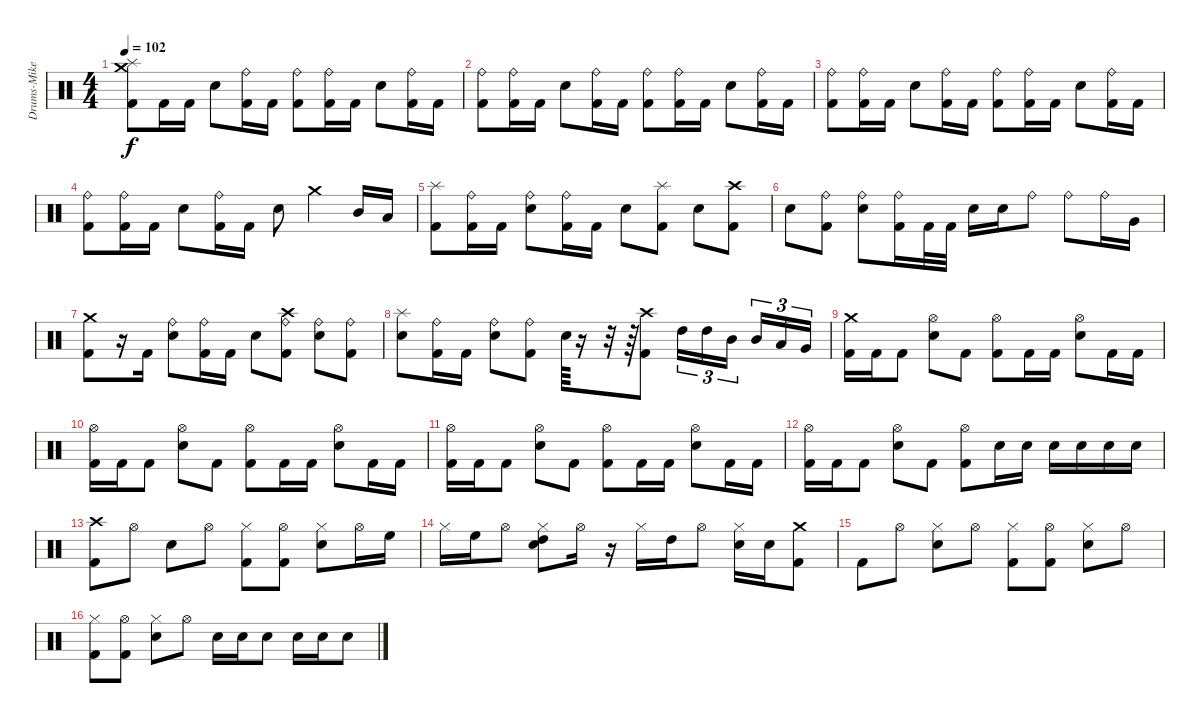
\track ("Drums-Mike Portnoy" "Drums-Mike") {instrument percussion}
\staff {score}
\articulation defaults
\ts (4 4)
\tempo 102
\clef neutral
\ks c
("Kick (hit) 2" "Splash (hit)" "Crash medium (hit)").8{dy f} "Kick (hit) 2".16 "Kick (hit) 2".16 "Electric Snare (hit)".8 ("Kick (hit) 2" "Ride (bell)").16 "Kick (hit) 2".16 ("Kick (hit) 2" "Ride (bell)").8 ("Kick (hit) 2" "Ride (bell)").16 "Kick (hit) 2".16 "Electric Snare (hit)".8 ("Kick (hit) 2" "Ride (bell)").16 "Kick (hit) 2".16 |
("Kick (hit) 2" "Ride (bell)").8 ("Kick (hit) 2" "Ride (bell)").16 "Kick (hit) 2".16 "Electric Snare (hit)".8 ("Kick (hit) 2" "Ride (bell)").16 "Kick (hit) 2".16 ("Kick (hit) 2" "Ride (bell)").8 ("Kick (hit) 2" "Ride (bell)").16 "Kick (hit) 2".16 "Electric Snare (hit)".8 ("Kick (hit) 2" "Ride (bell)").16 "Kick (hit) 2".16 |
("Kick (hit) 2" "Ride (bell)").8 ("Kick (hit) 2" "Ride (bell)").16 "Kick (hit) 2".16 "Electric Snare (hit)".8 ("Kick (hit) 2" "Ride (bell)").16 "Kick (hit) 2".16 ("Kick (hit) 2" "Ride (bell)").8 ("Kick (hit) 2" "Ride (bell)").16 "Kick (hit) 2".16 "Electric Snare (hit)".8 ("Kick (hit) 2" "Ride (bell)").16 "Kick (hit) 2".16 |
("Kick (hit) 2" "Ride (bell)").8 ("Kick (hit) 2" "Ride (bell)").16 "Kick (hit) 2".16 "Electric Snare (hit)".8 ("Kick (hit) 2" "Ride (bell)").16 "Kick (hit) 2".16 "Electric Snare (hit)".8 "Crash medium (hit)".4 "Mid Tom (hit)".16 "Low Tom (hit)".16 |
("Kick (hit) 2" "Splash (hit)").8 ("Kick (hit) 2" "Ride (bell)").16 "Kick (hit) 2".16 ("Electric Snare (hit)" "Ride (bell)").8 ("Kick (hit) 2" "Ride (bell)").16 "Kick (hit) 2".16 "Electric Snare (hit)".8 ("Kick (hit) 2" "Splash (hit)").8 "Electric Snare (hit)".8 ("Kick (hit) 2" "Crash high (hit)").8 |
"Electric Snare (hit)".8 ("Kick (hit) 2" "Ride (bell)").8 ("Electric Snare (hit)" "Ride (bell)").8 ("Kick (hit) 2" "Ride (bell)").16 "Kick (hit) 2".32 "Kick (hit) 2".32 "Electric Snare (hit)".16 "Electric Snare (hit)".16 "Ride (bell)".8 "Ride (bell)".8 "Ride (bell)".16 "Very Low Tom (hit)".16 |
("Kick (hit) 2" "Crash medium (hit)").8 r.16 "Kick (hit) 2".16 ("Electric Snare (hit)" "Ride (bell)").8 ("Kick (hit) 2" "Ride (bell)").16 "Kick (hit) 2".16 "Electric Snare (hit)".8 ("Kick (hit) 2" "Crash high (hit)" "Ride (bell)").8 ("Electric Snare (hit)" "Ride (bell)").8 ("Kick (hit) 2" "Ride (bell)").8 |
("Splash (hit)" "Electric Snare (hit)").8 ("Kick (hit) 2" "Ride (bell)").16 "Kick (hit) 2".16 ("Electric Snare (hit)" "Ride (bell)").8 ("Kick (hit) 2" "Ride (bell)").8 "Electric Snare (hit)".64 r.16 r.32 r.64 ("Kick (hit) 2" "Crash high (hit)").8 "High Tom (hit)".16{tu (3 2)} "High Tom (hit)".16{tu (3 2)} "Mid Tom (hit)".16{tu (3 2)} "Mid Tom (hit)".16{tu (3 2)} "Low Tom (hit)".16{tu (3 2)} "Very Low Tom (hit)".16{tu (3 2)} |
("Kick (hit) 2" "Crash medium (hit)").16 "Kick (hit) 2".16 "Kick (hit) 2".8 ("Hi-Hat (open)" "Electric Snare (hit)").8 "Kick (hit) 2".8 ("Kick (hit) 2" "Hi-Hat (open)").8 "Kick (hit) 2".16 "Kick (hit) 2".16 ("Hi-Hat (open)" "Electric Snare (hit)").8 "Kick (hit) 2".16 "Kick (hit) 2".16 |
("Kick (hit) 2" "Hi-Hat (open)").16 "Kick (hit) 2".16 "Kick (hit) 2".8 ("Hi-Hat (open)" "Electric Snare (hit)").8 "Kick (hit) 2".8 ("Kick (hit) 2" "Hi-Hat (open)").8 "Kick (hit) 2".16 "Kick (hit) 2".16 ("Hi-Hat (open)" "Electric Snare (hit)").8 "Kick (hit) 2".16 "Kick (hit) 2".16 |
("Kick (hit) 2" "Hi-Hat (open)").16 "Kick (hit) 2".16 "Kick (hit) 2".8 ("Hi-Hat (open)" "Electric Snare (hit)").8 "Kick (hit) 2".8 ("Kick (hit) 2" "Hi-Hat (open)").8 "Kick (hit) 2".16 "Kick (hit) 2".16 ("Hi-Hat (open)" "Electric Snare (hit)").8 "Kick (hit) 2".16 "Kick (hit) 2".16 |
("Kick (hit) 2" "Hi-Hat (open)").16 "Kick (hit) 2".16 "Kick (hit) 2".8 ("Hi-Hat (open)" "Electric Snare (hit)").8 "Kick (hit) 2".8 ("Kick (hit) 2" "Hi-Hat (open)").8 "Electric Snare (hit)".16 "Electric Snare (hit)".16 "Electric Snare (hit)".16 "Electric Snare (hit)".16 "Electric Snare (hit)".16 "Electric Snare (hit)".16 |
("Kick (hit) 2" "Crash high (hit)").8 "Hi-Hat (open)".8 "Electric Snare (hit)".8 "Hi-Hat (open)".8 ("Kick (hit) 2" "Hi-Hat (closed)").8 ("Kick (hit) 2" "Hi-Hat (open)").8 ("Hi-Hat (closed)" "Electric Snare (hit)").8 "Hi-Hat (open)".16 "High Floor Tom (hit)".16 |
"Hi-Hat (closed)".16 "High Floor Tom (hit)".16 "Hi-Hat (open)".8 ("Hi-Hat (closed)" "High Tom (hit)" "Electric Snare (hit)").8 "Hi-Hat (open)".16 r.16 "Hi-Hat (closed)".16 "High Tom (hit)".16 "Hi-Hat (open)".8 ("Hi-Hat (closed)" "Electric Snare (hit)").16 "Electric Snare (hit)".16 ("Kick (hit) 2" "Crash medium (hit)").8 |
"Kick (hit) 2".8 "Hi-Hat (open)".8 ("Hi-Hat (closed)" "Electric Snare (hit)").8 "Hi-Hat (open)".8 ("Kick (hit) 2" "Hi-Hat (closed)").8 ("Kick (hit) 2" "Hi-Hat (open)").8 ("Hi-Hat (closed)" "Electric Snare (hit)").8 "Hi-Hat (open)".8 |
("Kick (hit) 2" "Hi-Hat (closed)").8 ("Kick (hit) 2" "Hi-Hat (open)").8 ("Hi-Hat (closed)" "Electric Snare (hit)").8 "Hi-Hat (open)".8 "Electric Snare (hit)".16 "Electric Snare (hit)".16 "Electric Snare (hit)".8 "Electric Snare (hit)".16 "Electric Snare (hit)".16 "Electric Snare (hit)".8
